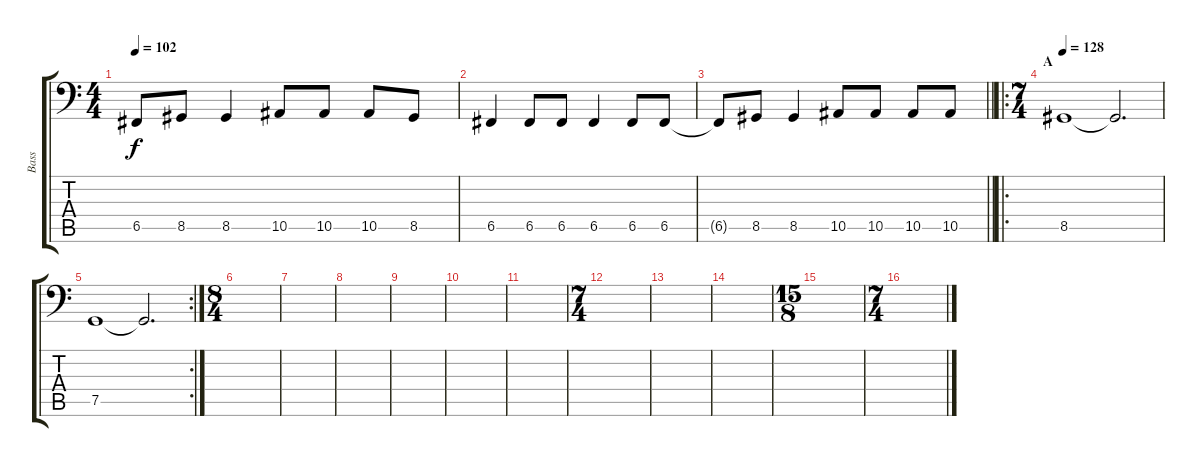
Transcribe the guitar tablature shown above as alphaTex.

\track ("Bass" "Bass") {instrument electricbasspick}
\staff {score tabs}
\tuning (Bb2 F2 C2 G1 C1 A0) {hide}
\ts (4 4)
\tempo 102
\clef f4
\ks c
6.5{t}.8{dy f} 8.5.8 8.5.4 10.5.8 10.5.8 10.5.8 8.5.8 |
6.5.4 6.5.8 6.5.8 6.5.4 6.5.8 6.5.8 |
\barLineRight lightlight
6.5{t}.8 8.5.8 8.5.4 10.5.8 10.5.8 10.5.8 10.5.8 |
\ro
\ts (7 4)
\section ("" "A")
\tempo 128
8.5.1 8.5{t}.2{d} |
\rc 2
7.5.1 7.5{t}.2{d} |
\ts (8 4)
|
|
|
|
|
|
\ts (7 4)
|
|
|
\ts (15 8)
|
\ts (7 4)
